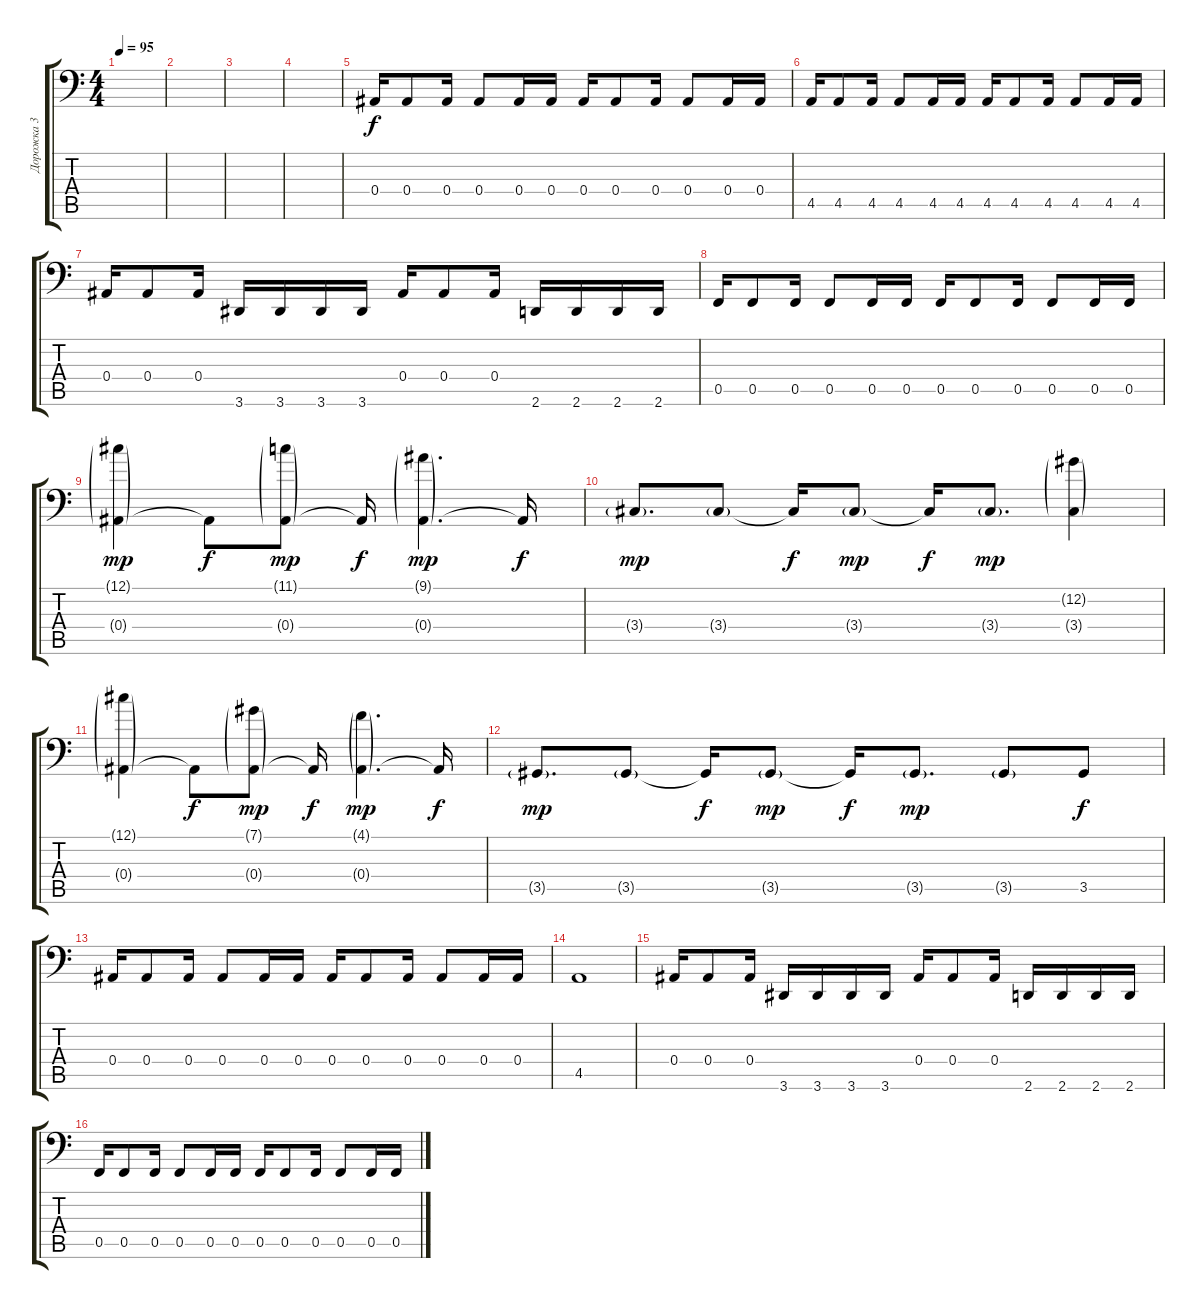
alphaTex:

\track ("Дорожка 3" "Дорожка 3") {instrument electricbassfinger}
\staff {score tabs}
\tuning (Db3 Ab2 Eb2 Bb1 F1 C1) {hide}
\ts (4 4)
\tempo 95
\clef f4
\ks c
|
|
|
|
0.4.16 0.4.8 0.4.16 0.4.8 0.4.16 0.4.16 0.4.16 0.4.8 0.4.16 0.4.8 0.4.16 0.4.16 |
4.5.16 4.5.8 4.5.16 4.5.8 4.5.16 4.5.16 4.5.16 4.5.8 4.5.16 4.5.8 4.5.16 4.5.16 |
0.4.16 0.4.8 0.4.16 3.6.16 3.6.16 3.6.16 3.6.16 0.4.16 0.4.8 0.4.16 2.6.16 2.6.16 2.6.16 2.6.16 |
0.5.16 0.5.8 0.5.16 0.5.8 0.5.16 0.5.16 0.5.16 0.5.8 0.5.16 0.5.8 0.5.16 0.5.16 |
(12.1{g} 0.4{g}).4{dy mp} 0.4{t}.8{dy f} (11.1{g} 0.4{g}).8{dy mp} 0.4{t}.16{dy f} (9.1{g} 0.4{g}).4{d dy mp} 0.4{t}.16{dy f} |
3.4{g}.8{d dy mp} 3.4{g}.8 3.4{t}.16{dy f} 3.4{g}.8{dy mp} 3.4{t}.16{dy f} 3.4{g}.8{d dy mp} (12.2{g} 3.4{g}).4 |
(12.1{g} 0.4{g}).4 0.4{t}.8{dy f} (7.1{g} 0.4{g}).8{dy mp} 0.4{t}.16{dy f} (4.1{g} 0.4{g}).4{d dy mp} 0.4{t}.16{dy f} |
3.5{g}.8{d dy mp} 3.5{g}.8 3.5{t}.16{dy f} 3.5{g}.8{dy mp} 3.5{t}.16{dy f} 3.5{g}.8{d dy mp} 3.5{g}.8 3.5.8{dy f} |
0.4.16 0.4.8 0.4.16 0.4.8 0.4.16 0.4.16 0.4.16 0.4.8 0.4.16 0.4.8 0.4.16 0.4.16 |
4.5.1 |
0.4.16 0.4.8 0.4.16 3.6.16 3.6.16 3.6.16 3.6.16 0.4.16 0.4.8 0.4.16 2.6.16 2.6.16 2.6.16 2.6.16 |
0.5.16 0.5.8 0.5.16 0.5.8 0.5.16 0.5.16 0.5.16 0.5.8 0.5.16 0.5.8 0.5.16 0.5.16
